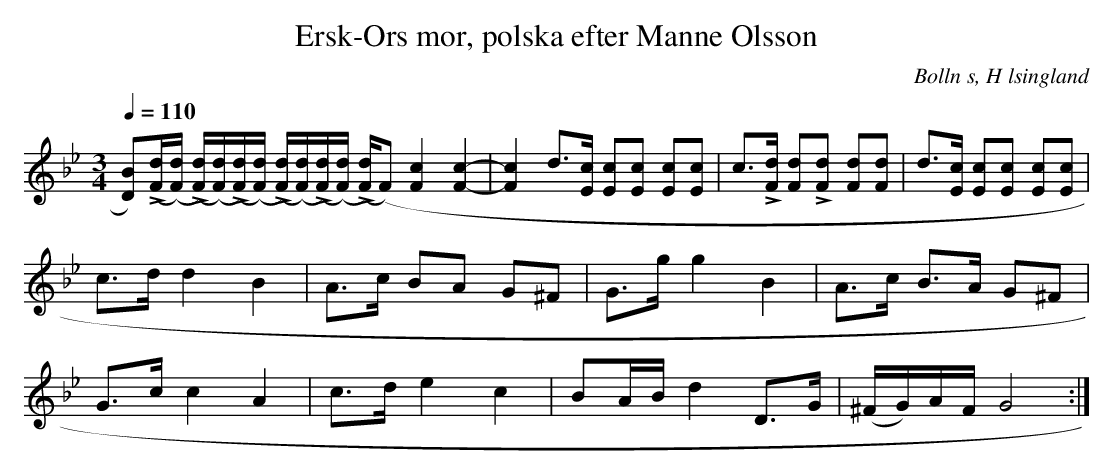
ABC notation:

X:1
T: Ersk-Ors mor, polska efter Manne Olsson
O:Bolln s, H lsingland
M:3/4
L:1/8
Q:1/4=110
K:Gm
[D B])(L[F/d/]([F/d/]) (L[F/d/])([F/d/])(L[F/d/])([F/d/]) (L[F/d/])([F/d/])(L[F/d/])([F/d/]) (L[F/d/])(F)[F2 c2][F2 c2]-|[F2 c2] d>[Ec] [Ec][Ec] [Ec][Ec] | \
c>L[Fd] [Fd]L[Fd] [Fd][Fd] | d>[Ec] [Ec][Ec] [Ec][Ec] |
c>d    d2       B2           | A>c    BA       G^F       | G>g    g2 B2     | A>c         B>A G^F  |
G>c    c2       A2           | c>d    e2       c2        | BA/B/  d2 D>G   | (^F/G/)A/F/ G4      :|
